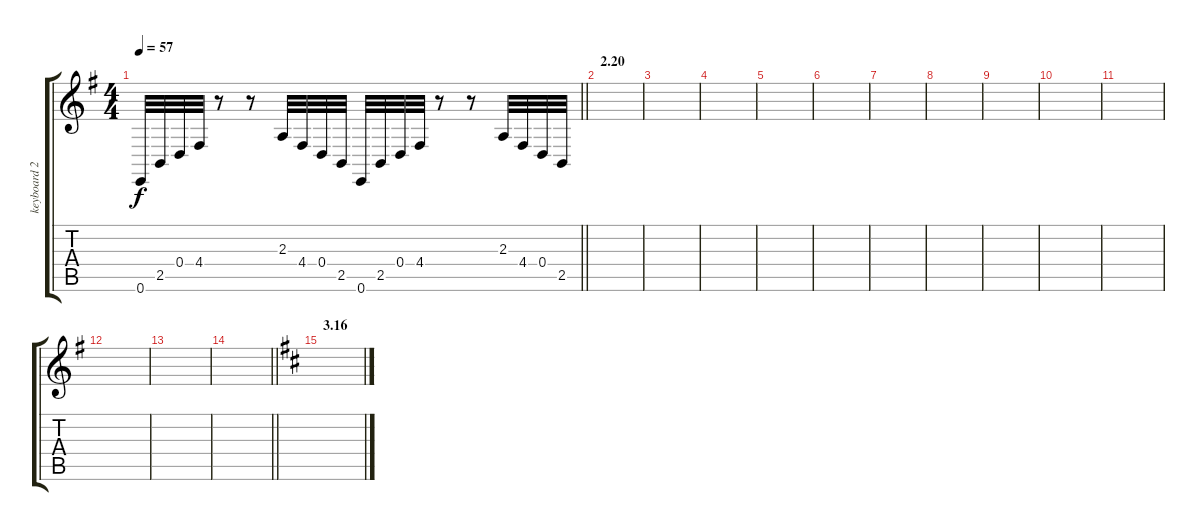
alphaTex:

\track ("keyboard 2" "keyboard 2") {instrument electricpiano1}
\staff {score tabs}
\tuning (E4 B3 G3 D3 A2 E2) {hide}
\ts (4 4)
\tempo 57
\clef g2
\barLineRight lightlight
\ks g
0.6.32{dy f} 2.5.32 0.4.32 4.4.32 r.8 r.8 2.3.32 4.4.32 0.4.32 2.5.32 0.6.32 2.5.32 0.4.32 4.4.32 r.8 r.8 2.3.32 4.4.32 0.4.32 2.5.32 |
\section ("" "2.20")
|
|
|
|
|
|
|
|
|
|
|
|
\barLineRight lightlight
|
\section ("" "3.16")
\ks d
